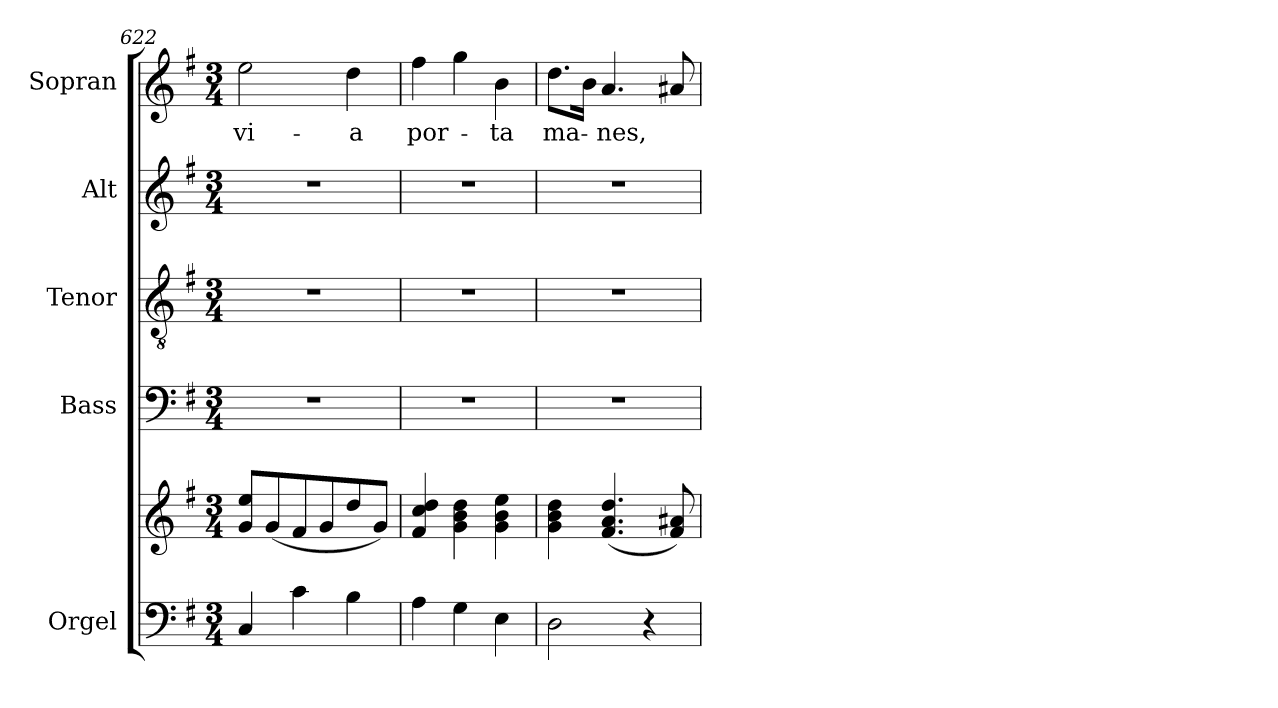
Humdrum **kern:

**kern	**kern	**kern	**kern	**kern	**kern	**text
*part5	*part5	*part4	*part3	*part2	*part1	*part1
*staff6	*staff5	*staff4	*staff3	*staff2	*staff1	*staff1
*I"Orgel	*	*I"Bass	*I"Tenor	*I"Alt	*I"Sopran	*
*I'Org.	*	*I'B.	*I'T.	*I'A.	*I'S.	*
*clefF4	*clefG2	*clefF4	*clefGv2	*clefG2	*clefG2	*
*k[f#]	*k[f#]	*k[f#]	*k[f#]	*k[f#]	*k[f#]	*
*G:	*G:	*G:	*G:	*G:	*G:	*
*M3/4	*M3/4	*M3/4	*M3/4	*M3/4	*M3/4	*
=622	=622	=622	=622	=622	=622	=622
!	!	!	!	!	!	!LO:LY:b
4C/	8g/ 8ee/L	2.r	2.r	2.r	2ee\	-vi-
.	(<8g/	.	.	.	.	.
4c\	8f#/	.	.	.	.	.
.	8g/	.	.	.	.	.
!	!	!	!	!	!	!LO:LY:b
4B\	8dd/	.	.	.	4dd\	-a
.	8g/J)	.	.	.	.	.
=623	=623	=623	=623	=623	=623	=623
!	!	!	!	!	!	!LO:LY:b
4A\	4f#/ 4cc/ 4dd/	2.r	2.r	2.r	4ff#\	por-
4G\	4g\ 4b\ 4dd\	.	.	.	4gg\	.
!	!	!	!	!	!	!LO:LY:b
4E\	4g\ 4b\ 4ee\	.	.	.	4b\	-ta
=624	=624	=624	=624	=624	=624	=624
!	!	!	!	!	!	!LO:LY:b
2D\	4g\ 4b\ 4dd\	2.r	2.r	2.r	8.dd\L	ma-
.	.	.	.	.	16b\Jk	.
!	!	!	!	!	!	!LO:LY:b
.	(<4.f#/ 4.a/ 4.dd/	.	.	.	4.a/	-nes,
4r	.	.	.	.	.	.
.	8f#/ 8a#X/)	.	.	.	8a#X/	.
=	=	=	=	=	=	=
*-	*-	*-	*-	*-	*-	*-
